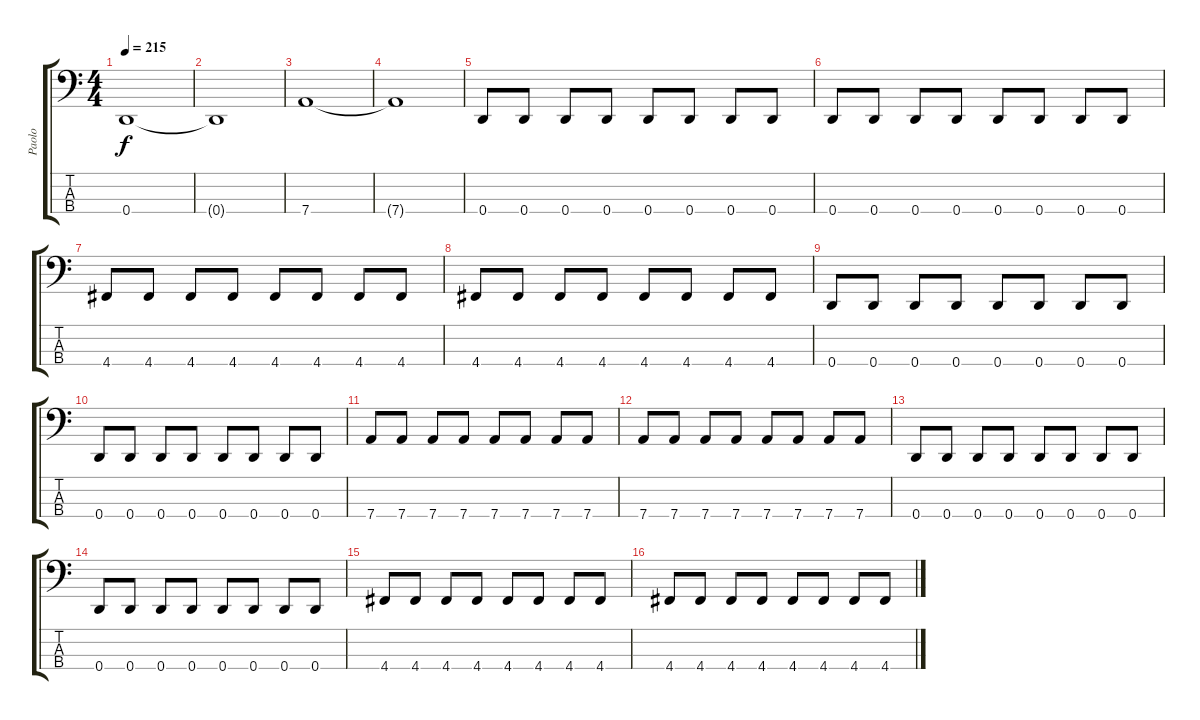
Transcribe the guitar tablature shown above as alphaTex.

\track ("Paolo" "Paolo") {instrument electricbasspick}
\staff {score tabs}
\tuning (G2 D2 A1 D1) {hide}
\ts (4 4)
\tempo 215
\clef f4
\ks c
0.4.1{dy f} |
0.4{t}.1 |
7.4.1 |
7.4{t}.1 |
0.4.8 0.4.8 0.4.8 0.4.8 0.4.8 0.4.8 0.4.8 0.4.8 |
0.4.8 0.4.8 0.4.8 0.4.8 0.4.8 0.4.8 0.4.8 0.4.8 |
4.4.8 4.4.8 4.4.8 4.4.8 4.4.8 4.4.8 4.4.8 4.4.8 |
4.4.8 4.4.8 4.4.8 4.4.8 4.4.8 4.4.8 4.4.8 4.4.8 |
0.4.8 0.4.8 0.4.8 0.4.8 0.4.8 0.4.8 0.4.8 0.4.8 |
0.4.8 0.4.8 0.4.8 0.4.8 0.4.8 0.4.8 0.4.8 0.4.8 |
7.4.8 7.4.8 7.4.8 7.4.8 7.4.8 7.4.8 7.4.8 7.4.8 |
7.4.8 7.4.8 7.4.8 7.4.8 7.4.8 7.4.8 7.4.8 7.4.8 |
0.4.8 0.4.8 0.4.8 0.4.8 0.4.8 0.4.8 0.4.8 0.4.8 |
0.4.8 0.4.8 0.4.8 0.4.8 0.4.8 0.4.8 0.4.8 0.4.8 |
4.4.8 4.4.8 4.4.8 4.4.8 4.4.8 4.4.8 4.4.8 4.4.8 |
4.4.8 4.4.8 4.4.8 4.4.8 4.4.8 4.4.8 4.4.8 4.4.8
